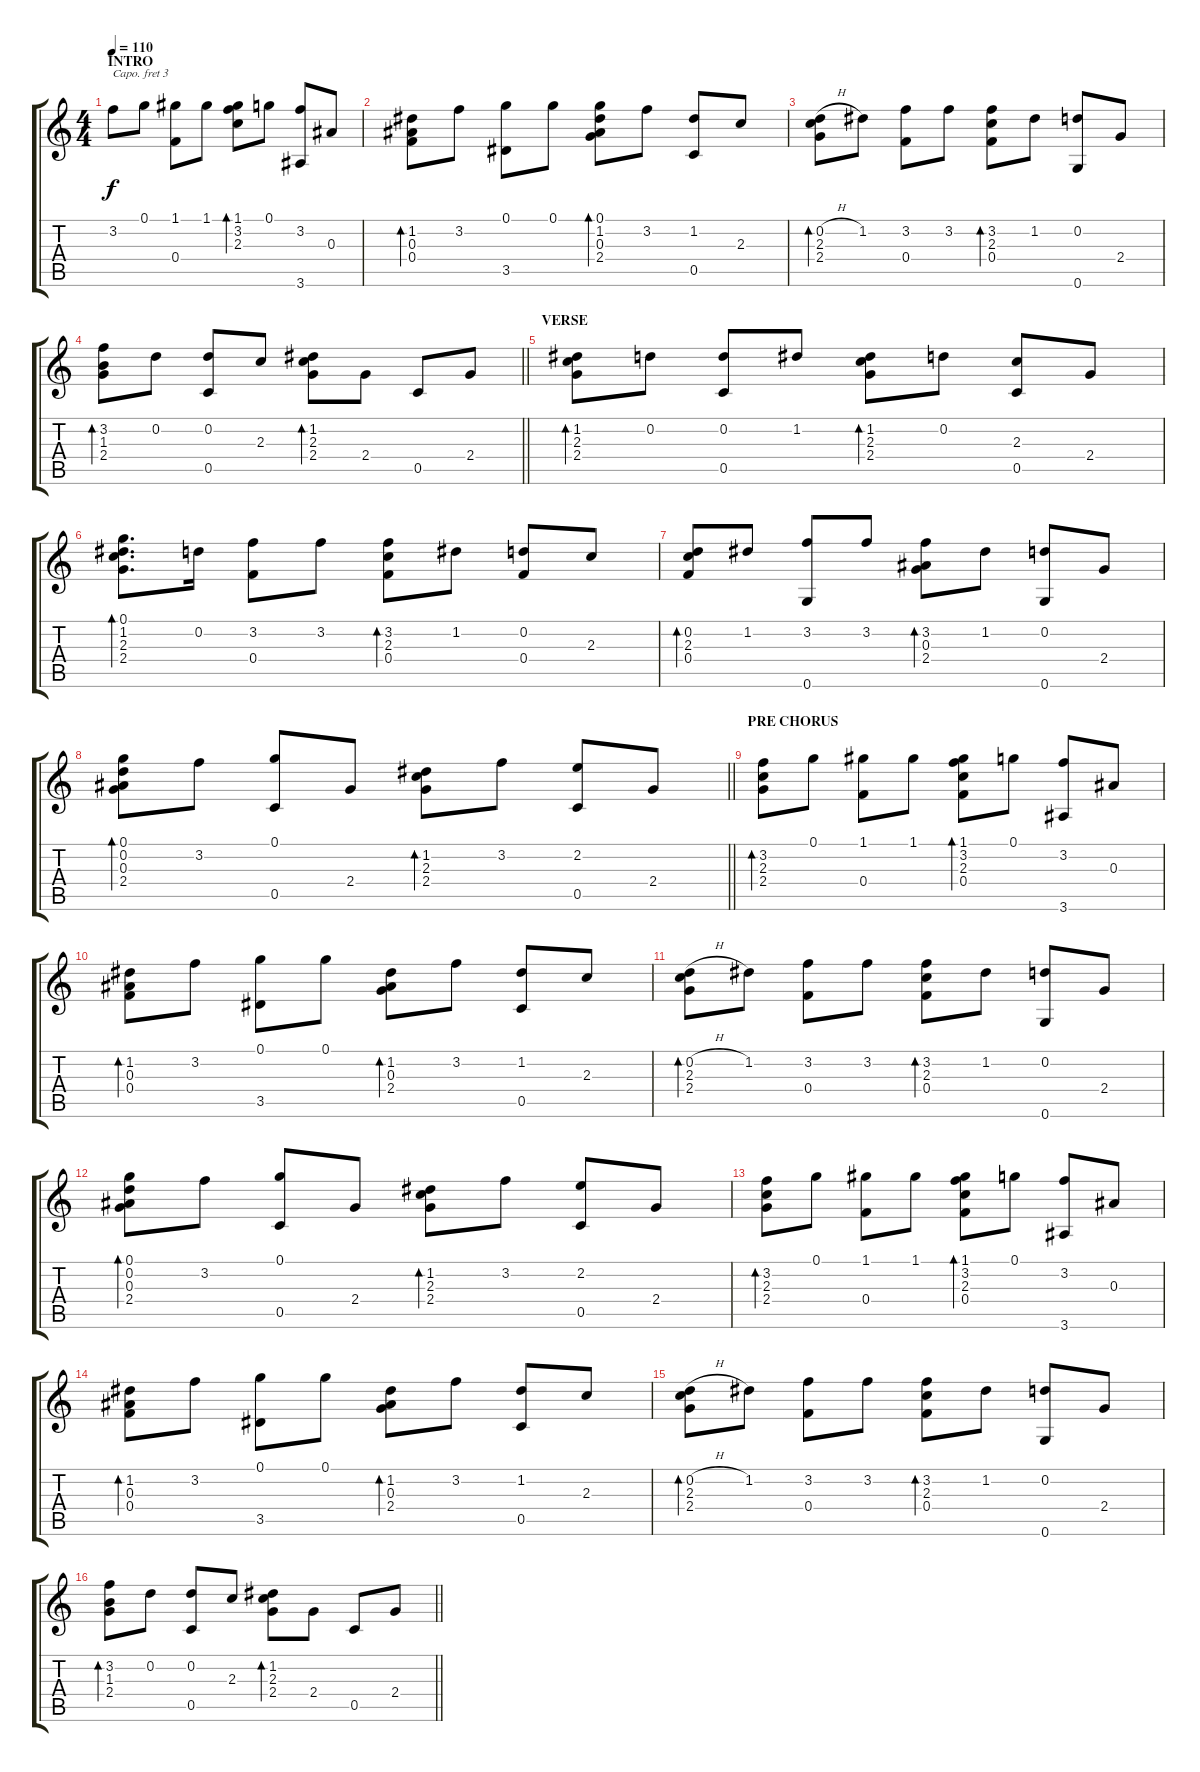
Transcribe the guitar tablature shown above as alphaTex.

\track "" {instrument acousticguitarsteel}
\staff {score tabs}
\capo 3
\tuning (E4 B3 G3 D3 A2 E2) {hide}
\ts (4 4)
\section ("" "INTRO")
\tempo 110
\clef g2
\ks c
3.2.8{dy f instrument acousticguitarsteel} 0.1.8 (1.1 0.4).8 1.1.8 (1.1 3.2 2.3).8{bd 60} 0.1.8 (3.2 3.6).8 0.3.8 |
(1.2 0.3 0.4).8{bd 60} 3.2.8 (0.1 3.5).8 0.1.8 (0.1 1.2 0.3 2.4).8{bd 60} 3.2.8 (1.2 0.5).8 2.3.8 |
(0.2{h} 2.3 2.4).8{bd 60} 1.2.8 (3.2 0.4).8 3.2.8 (3.2 2.3 0.4).8{bd 60} 1.2.8 (0.2 0.6).8 2.4.8 |
\barLineRight lightlight
(3.2 1.3 2.4).8{bd 60} 0.2.8 (0.2 0.5).8 2.3.8 (1.2 2.3 2.4).8{bd 60} 2.4.8 0.5.8 2.4.8 |
\section ("" "VERSE")
(1.2 2.3 2.4).8{bd 60} 0.2.8 (0.2 0.5).8 1.2.8 (1.2 2.3 2.4).8{bd 60} 0.2.8 (2.3 0.5).8 2.4.8 |
(0.1 1.2 2.3 2.4).8{d bd 60} 0.2.16 (3.2 0.4).8 3.2.8 (3.2 2.3 0.4).8{bd 60} 1.2.8 (0.2 0.4).8 2.3.8 |
(0.2 2.3 0.4).8{bd 60} 1.2.8 (3.2 0.6).8 3.2.8 (3.2 0.3 2.4).8{bd 60} 1.2.8 (0.2 0.6).8 2.4.8 |
\barLineRight lightlight
(0.1 0.2 0.3 2.4).8{bd 60} 3.2.8 (0.1 0.5).8 2.4.8 (1.2 2.3 2.4).8{bd 60} 3.2.8 (2.2 0.5).8 2.4.8 |
\section ("" "PRE CHORUS ")
(3.2 2.3 2.4).8{bd 60} 0.1.8 (1.1 0.4).8 1.1.8 (1.1 3.2 2.3 0.4).8{bd 60} 0.1.8 (3.2 3.6).8 0.3.8 |
(1.2 0.3 0.4).8{bd 60} 3.2.8 (0.1 3.5).8 0.1.8 (1.2 0.3 2.4).8{bd 60} 3.2.8 (1.2 0.5).8 2.3.8 |
(0.2{h} 2.3 2.4).8{bd 60} 1.2.8 (3.2 0.4).8 3.2.8 (3.2 2.3 0.4).8{bd 60} 1.2.8 (0.2 0.6).8 2.4.8 |
(0.1 0.2 0.3 2.4).8{bd 60} 3.2.8 (0.1 0.5).8 2.4.8 (1.2 2.3 2.4).8{bd 60} 3.2.8 (2.2 0.5).8 2.4.8 |
(3.2 2.3 2.4).8{bd 60} 0.1.8 (1.1 0.4).8 1.1.8 (1.1 3.2 2.3 0.4).8{bd 60} 0.1.8 (3.2 3.6).8 0.3.8 |
(1.2 0.3 0.4).8{bd 60} 3.2.8 (0.1 3.5).8 0.1.8 (1.2 0.3 2.4).8{bd 60} 3.2.8 (1.2 0.5).8 2.3.8 |
(0.2{h} 2.3 2.4).8{bd 60} 1.2.8 (3.2 0.4).8 3.2.8 (3.2 2.3 0.4).8{bd 60} 1.2.8 (0.2 0.6).8 2.4.8 |
\barLineRight lightlight
(3.2 1.3 2.4).8{bd 60} 0.2.8 (0.2 0.5).8 2.3.8 (1.2 2.3 2.4).8{bd 60} 2.4.8 0.5.8 2.4.8
